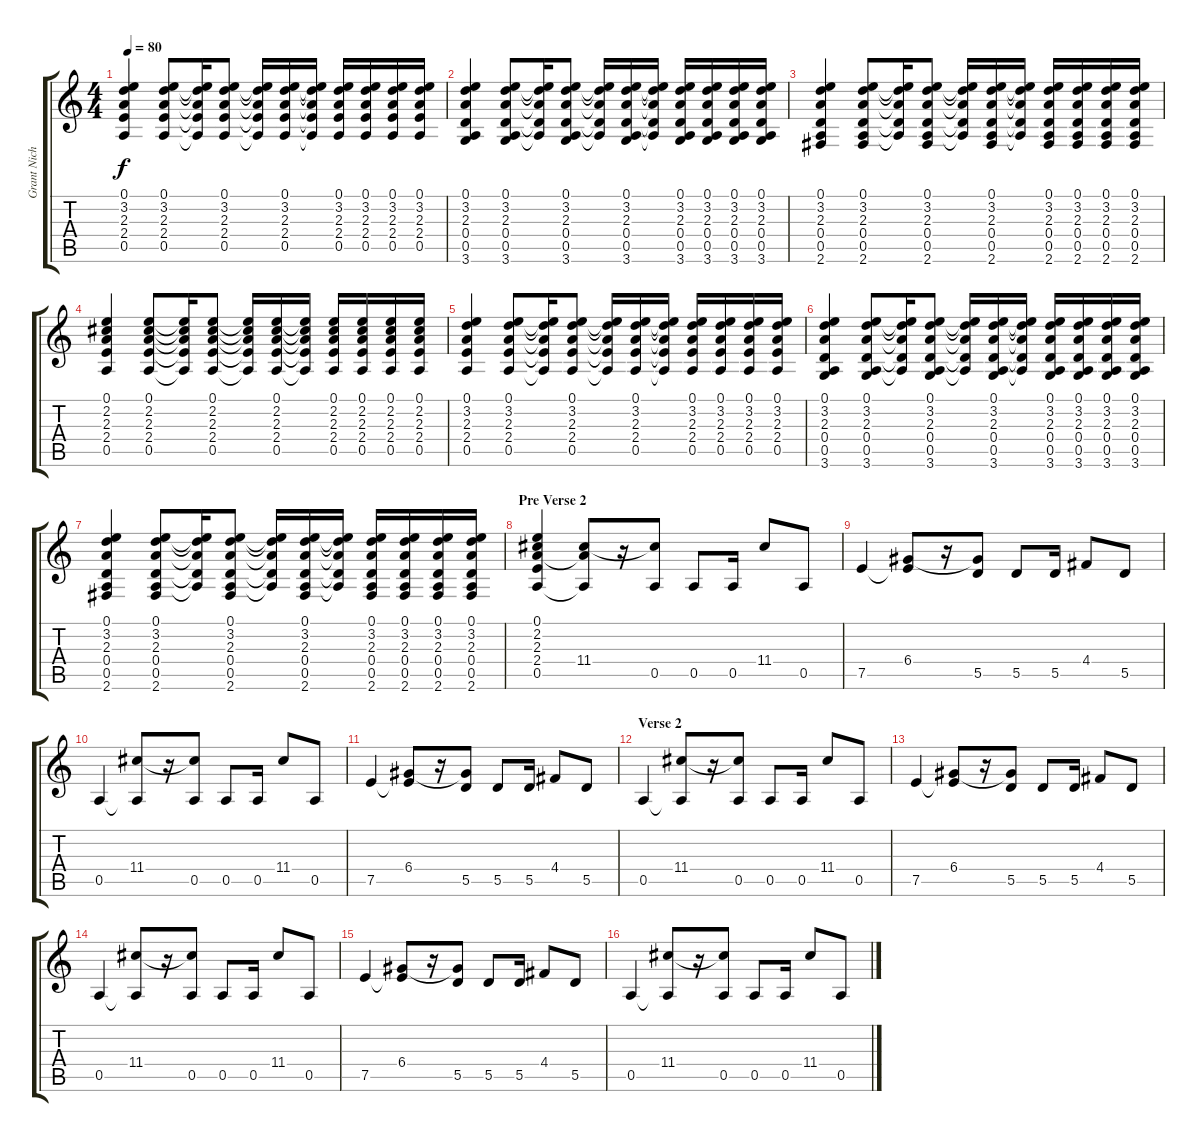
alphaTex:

\track ("Grant Nicholas (Rythmn Guitar)" "Grant Nich") {instrument acousticguitarsteel}
\staff {score tabs}
\tuning (E4 B3 G3 D3 A2 E2) {hide}
\ts (4 4)
\tempo 80
\clef g2
\ks c
(0.1 3.2 2.3 2.4 0.5).4{dy f} (0.1 3.2 2.3 2.4 0.5).8 (0.1{t} 3.2{t} 2.3{t} 2.4{t} 0.5{t}).16 (0.1 3.2 2.3 2.4 0.5).8 (0.1{t} 3.2{t} 2.3{t} 2.4{t} 0.5{t}).16 (0.1 3.2 2.3 2.4 0.5).16 (0.1{t} 3.2{t} 2.3{t} 2.4{t} 0.5{t}).16 (0.1 3.2 2.3 2.4 0.5).16 (0.1 3.2 2.3 2.4 0.5).16 (0.1 3.2 2.3 2.4 0.5).16 (0.1 3.2 2.3 2.4 0.5).16 |
(0.1 3.2 2.3 0.4 0.5 3.6).4 (0.1 3.2 2.3 0.4 0.5 3.6).8 (0.1{t} 3.2{t} 2.3{t} 0.4{t} 0.5{t}).16 (0.1 3.2 2.3 0.4 0.5 3.6).8 (0.1{t} 3.2{t} 2.3{t} 0.4{t} 0.5{t}).16 (0.1 3.2 2.3 0.4 0.5 3.6).16 (0.1{t} 3.2{t} 2.3{t} 0.4{t} 0.5{t}).16 (0.1 3.2 2.3 0.4 0.5 3.6).16 (0.1 3.2 2.3 0.4 0.5 3.6).16 (0.1 3.2 2.3 0.4 0.5 3.6).16 (0.1 3.2 2.3 0.4 0.5 3.6).16 |
(0.1 3.2 2.3 0.4 0.5 2.6).4 (0.1 3.2 2.3 0.4 0.5 2.6).8 (0.1{t} 3.2{t} 2.3{t} 0.4{t} 0.5{t}).16 (0.1 3.2 2.3 0.4 0.5 2.6).8 (0.1{t} 3.2{t} 2.3{t} 0.4{t} 0.5{t}).16 (0.1 3.2 2.3 0.4 0.5 2.6).16 (0.1{t} 3.2{t} 2.3{t} 0.4{t} 0.5{t}).16 (0.1 3.2 2.3 0.4 0.5 2.6).16 (0.1 3.2 2.3 0.4 0.5 2.6).16 (0.1 3.2 2.3 0.4 0.5 2.6).16 (0.1 3.2 2.3 0.4 0.5 2.6).16 |
(0.1 2.2 2.3 2.4 0.5).4 (0.1 2.2 2.3 2.4 0.5).8 (0.1{t} 2.2{t} 2.3{t} 2.4{t} 0.5{t}).16 (0.1 2.2 2.3 2.4 0.5).8 (0.1{t} 2.2{t} 2.3{t} 2.4{t} 0.5{t}).16 (0.1 2.2 2.3 2.4 0.5).16 (0.1{t} 2.2{t} 2.3{t} 2.4{t} 0.5{t}).16 (0.1 2.2 2.3 2.4 0.5).16 (0.1 2.2 2.3 2.4 0.5).16 (0.1 2.2 2.3 2.4 0.5).16 (0.1 2.2 2.3 2.4 0.5).16 |
(0.1 3.2 2.3 2.4 0.5).4 (0.1 3.2 2.3 2.4 0.5).8 (0.1{t} 3.2{t} 2.3{t} 2.4{t} 0.5{t}).16 (0.1 3.2 2.3 2.4 0.5).8 (0.1{t} 3.2{t} 2.3{t} 2.4{t} 0.5{t}).16 (0.1 3.2 2.3 2.4 0.5).16 (0.1{t} 3.2{t} 2.3{t} 2.4{t} 0.5{t}).16 (0.1 3.2 2.3 2.4 0.5).16 (0.1 3.2 2.3 2.4 0.5).16 (0.1 3.2 2.3 2.4 0.5).16 (0.1 3.2 2.3 2.4 0.5).16 |
(0.1 3.2 2.3 0.4 0.5 3.6).4 (0.1 3.2 2.3 0.4 0.5 3.6).8 (0.1{t} 3.2{t} 2.3{t} 0.4{t} 0.5{t}).16 (0.1 3.2 2.3 0.4 0.5 3.6).8 (0.1{t} 3.2{t} 2.3{t} 0.4{t} 0.5{t}).16 (0.1 3.2 2.3 0.4 0.5 3.6).16 (0.1{t} 3.2{t} 2.3{t} 0.4{t} 0.5{t}).16 (0.1 3.2 2.3 0.4 0.5 3.6).16 (0.1 3.2 2.3 0.4 0.5 3.6).16 (0.1 3.2 2.3 0.4 0.5 3.6).16 (0.1 3.2 2.3 0.4 0.5 3.6).16 |
(0.1 3.2 2.3 0.4 0.5 2.6).4 (0.1 3.2 2.3 0.4 0.5 2.6).8 (0.1{t} 3.2{t} 2.3{t} 0.4{t} 0.5{t}).16 (0.1 3.2 2.3 0.4 0.5 2.6).8 (0.1{t} 3.2{t} 2.3{t} 0.4{t} 0.5{t}).16 (0.1 3.2 2.3 0.4 0.5 2.6).16 (0.1{t} 3.2{t} 2.3{t} 0.4{t} 0.5{t}).16 (0.1 3.2 2.3 0.4 0.5 2.6).16 (0.1 3.2 2.3 0.4 0.5 2.6).16 (0.1 3.2 2.3 0.4 0.5 2.6).16 (0.1 3.2 2.3 0.4 0.5 2.6).16 |
\section ("" "Pre Verse 2")
(0.1 2.2 2.3 2.4 0.5).4 (2.3{t} 11.4 0.5{t}).8 r.16 (11.4{t} 0.5).8 0.5.8 0.5.16 11.4.8 0.5.8 |
7.5.4 (6.4 7.5{t}).8 r.16 (6.4{t} 5.5).8 5.5.8 5.5.16 4.4.8 5.5.8 |
0.5.4 (11.4 0.5{t}).8 r.16 (11.4{t} 0.5).8 0.5.8 0.5.16 11.4.8 0.5.8 |
7.5.4 (6.4 7.5{t}).8 r.16 (6.4{t} 5.5).8 5.5.8 5.5.16 4.4.8 5.5.8 |
\section ("" "Verse 2")
0.5.4 (11.4 0.5{t}).8 r.16 (11.4{t} 0.5).8 0.5.8 0.5.16 11.4.8 0.5.8 |
7.5.4 (6.4 7.5{t}).8 r.16 (6.4{t} 5.5).8 5.5.8 5.5.16 4.4.8 5.5.8 |
0.5.4 (11.4 0.5{t}).8 r.16 (11.4{t} 0.5).8 0.5.8 0.5.16 11.4.8 0.5.8 |
7.5.4 (6.4 7.5{t}).8 r.16 (6.4{t} 5.5).8 5.5.8 5.5.16 4.4.8 5.5.8 |
0.5.4 (11.4 0.5{t}).8 r.16 (11.4{t} 0.5).8 0.5.8 0.5.16 11.4.8 0.5.8
